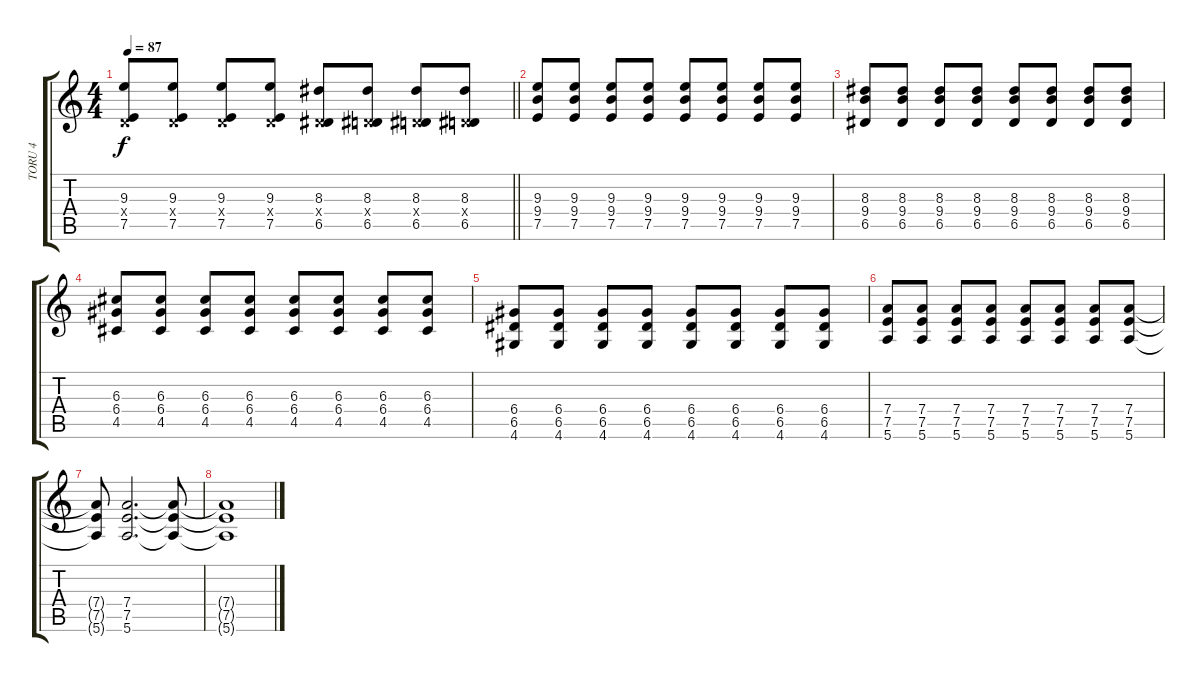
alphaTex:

\track ("TORU 4" "TORU 4") {instrument overdrivenguitar}
\staff {score tabs}
\tuning (E4 B3 G3 D3 A2 E2) {hide}
\ts (4 4)
\tempo 87
\clef g2
\barLineRight lightlight
\ks c
(9.3 0.4{x} 7.5).8{dy f} (9.3 0.4{x} 7.5).8 (9.3 0.4{x} 7.5).8 (9.3 0.4{x} 7.5).8 (8.3 0.4{x} 6.5).8 (8.3 0.4{x} 6.5).8 (8.3 0.4{x} 6.5).8 (8.3 0.4{x} 6.5).8 |
(9.3 9.4 7.5).8 (9.3 9.4 7.5).8 (9.3 9.4 7.5).8 (9.3 9.4 7.5).8 (9.3 9.4 7.5).8 (9.3 9.4 7.5).8 (9.3 9.4 7.5).8 (9.3 9.4 7.5).8 |
(8.3 9.4 6.5).8 (8.3 9.4 6.5).8 (8.3 9.4 6.5).8 (8.3 9.4 6.5).8 (8.3 9.4 6.5).8 (8.3 9.4 6.5).8 (8.3 9.4 6.5).8 (8.3 9.4 6.5).8 |
(6.3 6.4 4.5).8 (6.3 6.4 4.5).8 (6.3 6.4 4.5).8 (6.3 6.4 4.5).8 (6.3 6.4 4.5).8 (6.3 6.4 4.5).8 (6.3 6.4 4.5).8 (6.3 6.4 4.5).8 |
(6.4 6.5 4.6).8 (6.4 6.5 4.6).8 (6.4 6.5 4.6).8 (6.4 6.5 4.6).8 (6.4 6.5 4.6).8 (6.4 6.5 4.6).8 (6.4 6.5 4.6).8 (6.4 6.5 4.6).8 |
(7.4 7.5 5.6).8 (7.4 7.5 5.6).8 (7.4 7.5 5.6).8 (7.4 7.5 5.6).8 (7.4 7.5 5.6).8 (7.4 7.5 5.6).8 (7.4 7.5 5.6).8 (7.4 7.5 5.6).8 |
(7.4{t} 7.5{t} 5.6{t}).8 (7.4 7.5 5.6).2{d} (7.4{t} 7.5{t} 5.6{t}).8 |
(7.4{t} 7.5{t} 5.6{t}).1
